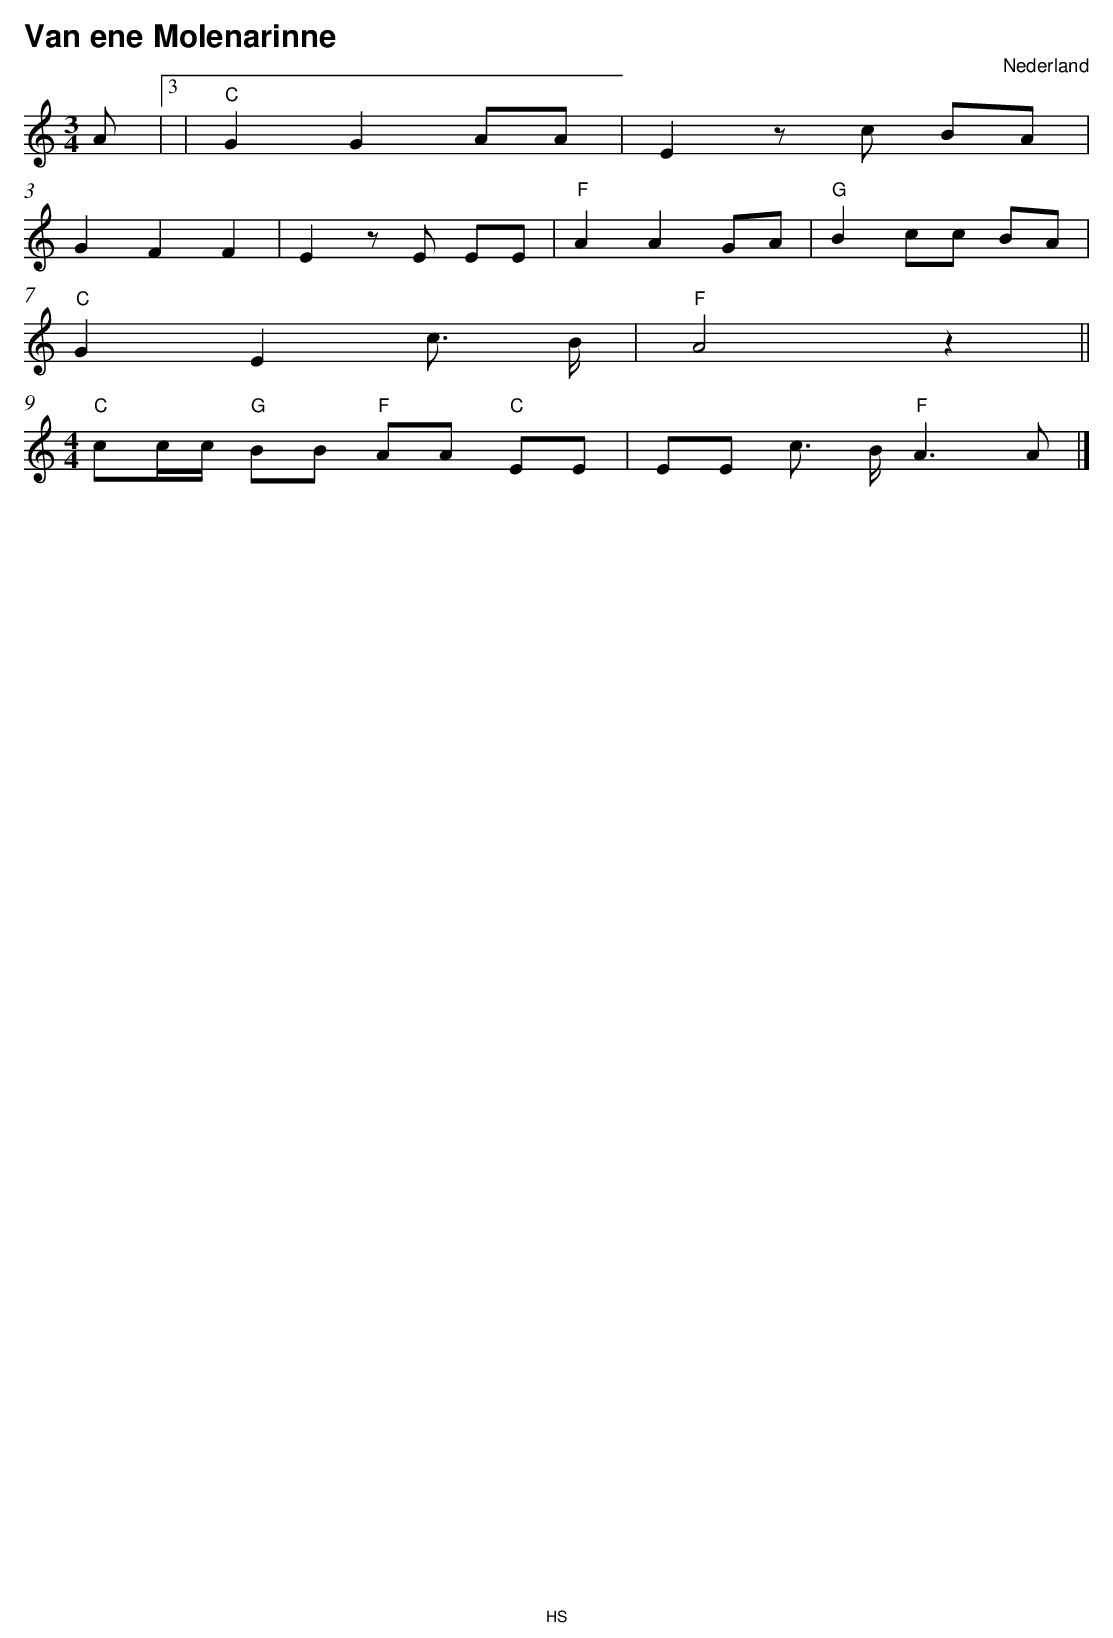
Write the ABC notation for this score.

X:1
T:Van ene Molenarinne
O:Nederland
M:3/4
L:1/8
Q:1/4=120
K:C
V:1
A |3/2 /|"C" G2 G2 AA |E2 zc BA |
G2 F2 F2 |E2 zE EE |"F" A2 A2 GA |"G" B2 cc BA |
"C" G2 E2 c3/2 B/|"F" A4 z2 ||
M:4/4
"C" cc/c/ "G" BB "F" AA "C" EE |EE c3/2 B/"F" A3 A|]
